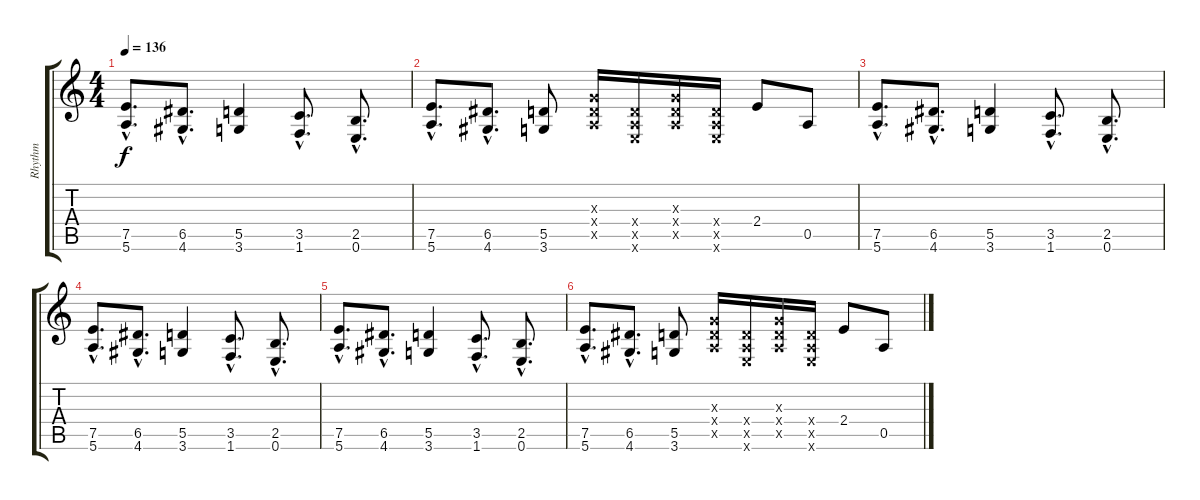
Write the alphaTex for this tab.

\track ("Rhythm" "Rhythm") {instrument distortionguitar}
\staff {score tabs}
\tuning (E4 B3 G3 D3 A2 E2) {hide}
\ts (4 4)
\tempo 136
\clef g2
\ks c
(7.5{hac} 5.6{hac}).8{d dy f} (6.5{hac} 4.6{hac}).8{d} (5.5 3.6).4 (3.5{hac} 1.6{hac}).8{d} (2.5{hac} 0.6{hac}).8{d} |
(7.5{hac} 5.6{hac}).8{d} (6.5{hac} 4.6{hac}).8{d} (5.5 3.6).8 (0.3{x} 0.4{x} 0.5{x}).16 (0.4{x} 0.5{x} 0.6{x}).16 (0.3{x} 0.4{x} 0.5{x}).16 (0.4{x} 0.5{x} 0.6{x}).16 2.4.8 0.5.8 |
(7.5{hac} 5.6{hac}).8{d} (6.5{hac} 4.6{hac}).8{d} (5.5 3.6).4 (3.5{hac} 1.6{hac}).8{d} (2.5{hac} 0.6{hac}).8{d} |
(7.5{hac} 5.6{hac}).8{d} (6.5{hac} 4.6{hac}).8{d} (5.5 3.6).4 (3.5{hac} 1.6{hac}).8{d} (2.5{hac} 0.6{hac}).8{d} |
(7.5{hac} 5.6{hac}).8{d} (6.5{hac} 4.6{hac}).8{d} (5.5 3.6).4 (3.5{hac} 1.6{hac}).8{d} (2.5{hac} 0.6{hac}).8{d} |
(7.5{hac} 5.6{hac}).8{d} (6.5{hac} 4.6{hac}).8{d} (5.5 3.6).8 (0.3{x} 0.4{x} 0.5{x}).16 (0.4{x} 0.5{x} 0.6{x}).16 (0.3{x} 0.4{x} 0.5{x}).16 (0.4{x} 0.5{x} 0.6{x}).16 2.4.8 0.5.8
